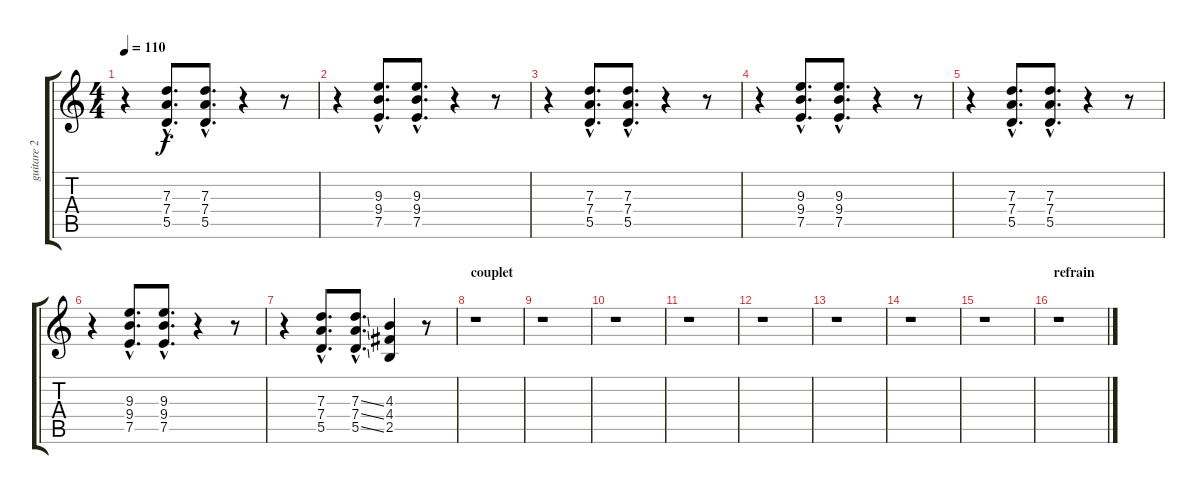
\track ("guitare 2" "guitare 2") {instrument electricguitarclean}
\staff {score tabs}
\tuning (E4 B3 G3 D3 A2 E2) {hide}
\ts (4 4)
\tempo 110
\clef g2
\ks c
r.4{dy f volume 8 instrument overdrivenguitar} (7.3{hac} 7.4{hac} 5.5{hac}).8{d} (7.3{hac} 7.4{hac} 5.5{hac}).8{d} r.4 r.8 |
r.4{volume 8 instrument overdrivenguitar} (9.3{hac} 9.4{hac} 7.5{hac}).8{d} (9.3{hac} 9.4{hac} 7.5{hac}).8{d} r.4 r.8 |
r.4{volume 8 instrument overdrivenguitar} (7.3{hac} 7.4{hac} 5.5{hac}).8{d} (7.3{hac} 7.4{hac} 5.5{hac}).8{d} r.4 r.8 |
r.4{volume 8 instrument overdrivenguitar} (9.3{hac} 9.4{hac} 7.5{hac}).8{d} (9.3{hac} 9.4{hac} 7.5{hac}).8{d} r.4 r.8 |
r.4{volume 8 instrument overdrivenguitar} (7.3{hac} 7.4{hac} 5.5{hac}).8{d} (7.3{hac} 7.4{hac} 5.5{hac}).8{d} r.4 r.8 |
r.4{volume 8 instrument overdrivenguitar} (9.3{hac} 9.4{hac} 7.5{hac}).8{d} (9.3{hac} 9.4{hac} 7.5{hac}).8{d} r.4 r.8 |
r.4{volume 8 instrument overdrivenguitar} (7.3{hac} 7.4{hac} 5.5{hac}).8{d} (7.3{ss hac} 7.4{ss hac} 5.5{ss hac}).8{d} (4.3 4.4 2.5).4 r.8 |
\section ("" "couplet")
r.1 |
r.1 |
r.1 |
r.1 |
r.1 |
r.1 |
r.1 |
r.1 |
\section ("" "refrain")
r.1
